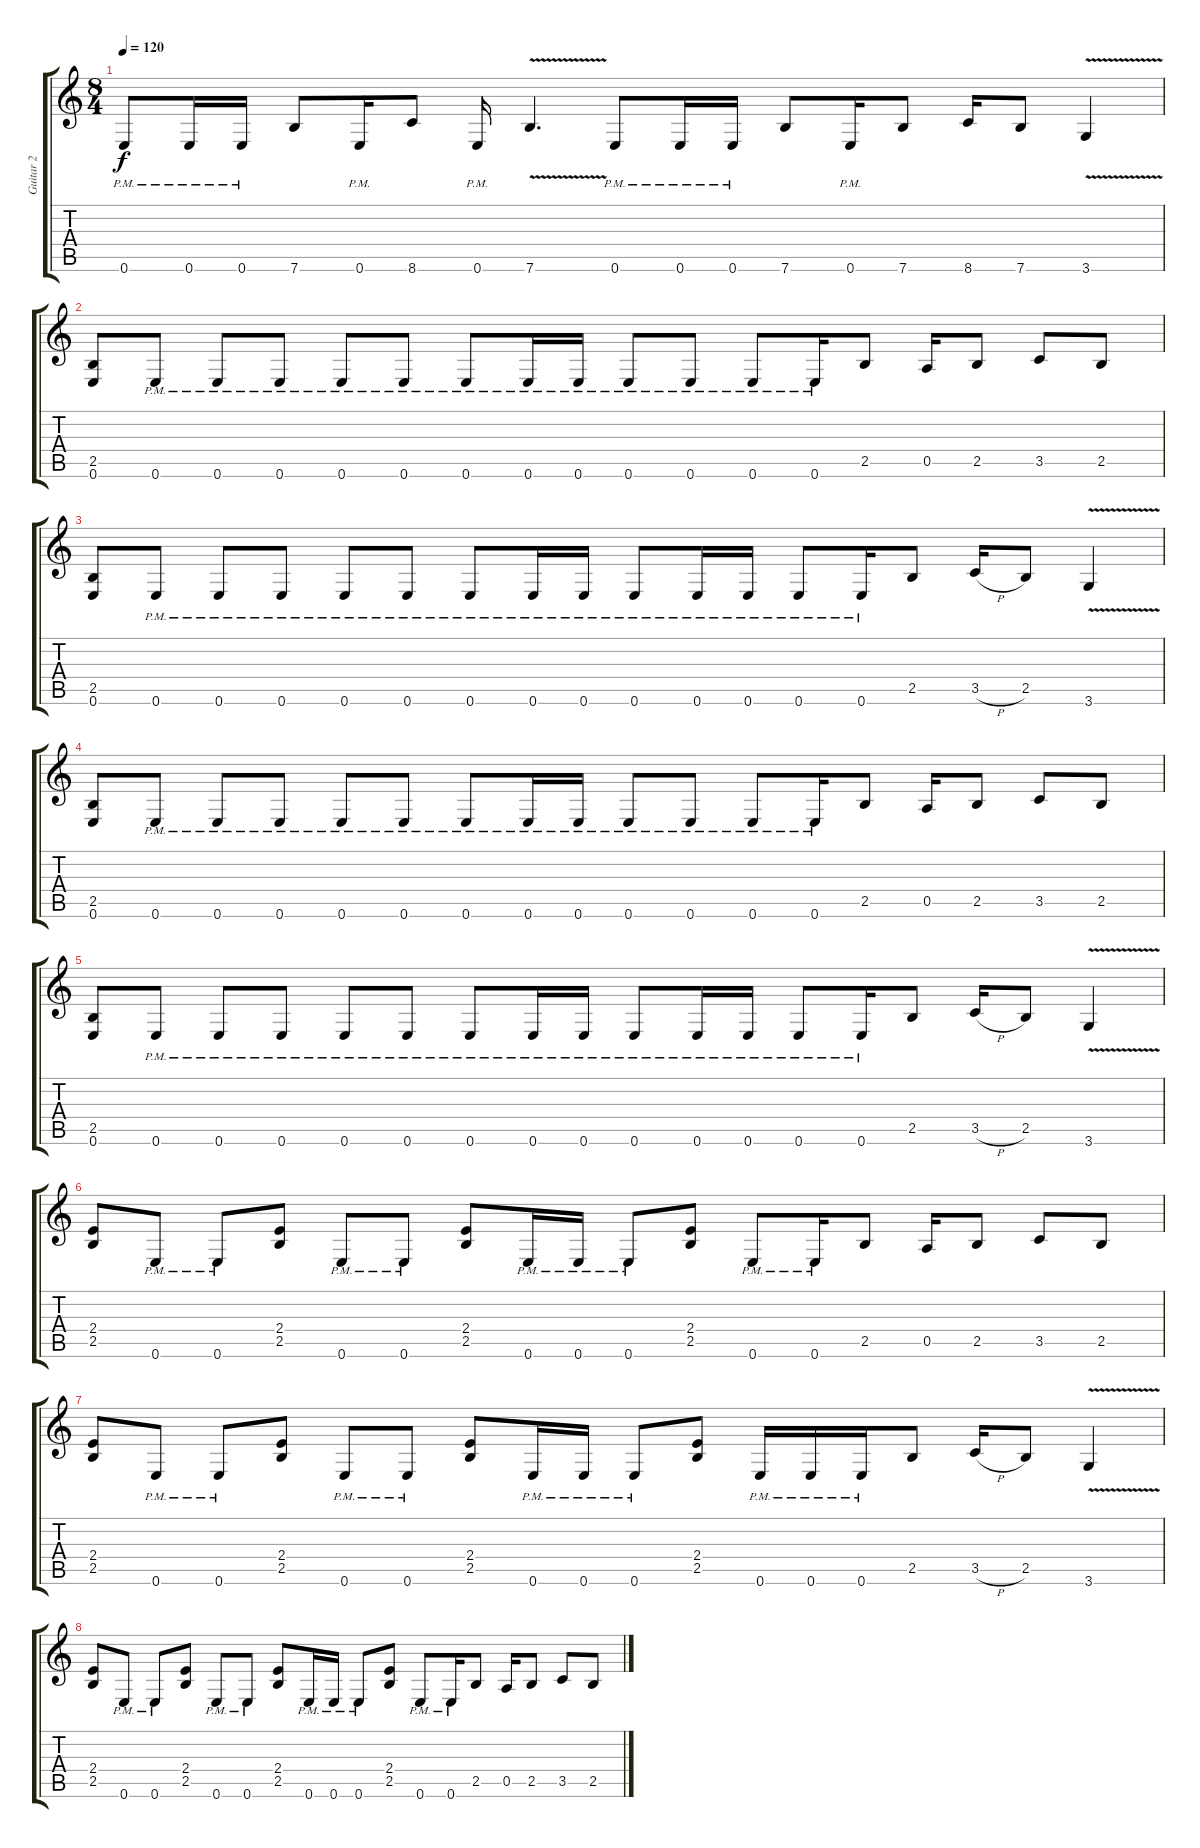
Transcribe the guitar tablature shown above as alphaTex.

\track ("Guitar 2" "Guitar 2") {instrument overdrivenguitar}
\staff {score tabs}
\tuning (E4 B3 G3 D3 A2 E2) {hide}
\ts (8 4)
\tempo 120
\clef g2
\ks c
0.6{pm}.8{dy f} 0.6{pm}.16 0.6{pm}.16 7.6.8 0.6{pm}.16 8.6.8 0.6{pm}.16 7.6{v}.4{d} 0.6{pm}.8 0.6{pm}.16 0.6{pm}.16 7.6.8 0.6{pm}.16 7.6.8 8.6.16 7.6.8 3.6{v}.4 |
(2.5 0.6).8 0.6{pm}.8 0.6{pm}.8 0.6{pm}.8 0.6{pm}.8 0.6{pm}.8 0.6{pm}.8 0.6{pm}.16 0.6{pm}.16 0.6{pm}.8 0.6{pm}.8 0.6{pm}.8 0.6{pm}.16 2.5.8 0.5.16 2.5.8 3.5.8 2.5.8 |
(2.5 0.6).8 0.6{pm}.8 0.6{pm}.8 0.6{pm}.8 0.6{pm}.8 0.6{pm}.8 0.6{pm}.8 0.6{pm}.16 0.6{pm}.16 0.6{pm}.8 0.6{pm}.16 0.6{pm}.16 0.6{pm}.8 0.6{pm}.16 2.5.8 3.5{h}.16 2.5.8 3.6{v}.4 |
(2.5 0.6).8 0.6{pm}.8 0.6{pm}.8 0.6{pm}.8 0.6{pm}.8 0.6{pm}.8 0.6{pm}.8 0.6{pm}.16 0.6{pm}.16 0.6{pm}.8 0.6{pm}.8 0.6{pm}.8 0.6{pm}.16 2.5.8 0.5.16 2.5.8 3.5.8 2.5.8 |
(2.5 0.6).8 0.6{pm}.8 0.6{pm}.8 0.6{pm}.8 0.6{pm}.8 0.6{pm}.8 0.6{pm}.8 0.6{pm}.16 0.6{pm}.16 0.6{pm}.8 0.6{pm}.16 0.6{pm}.16 0.6{pm}.8 0.6{pm}.16 2.5.8 3.5{h}.16 2.5.8 3.6{v}.4 |
(2.4 2.5).8 0.6{pm}.8 0.6{pm}.8 (2.4 2.5).8 0.6{pm}.8 0.6{pm}.8 (2.4 2.5).8 0.6{pm}.16 0.6{pm}.16 0.6{pm}.8 (2.4 2.5).8 0.6{pm}.8 0.6{pm}.16 2.5.8 0.5.16 2.5.8 3.5.8 2.5.8 |
(2.4 2.5).8 0.6{pm}.8 0.6{pm}.8 (2.4 2.5).8 0.6{pm}.8 0.6{pm}.8 (2.4 2.5).8 0.6{pm}.16 0.6{pm}.16 0.6{pm}.8 (2.4 2.5).8 0.6{pm}.16 0.6{pm}.16 0.6{pm}.16 2.5.8 3.5{h}.16 2.5.8 3.6{v}.4 |
(2.4 2.5).8 0.6{pm}.8 0.6{pm}.8 (2.4 2.5).8 0.6{pm}.8 0.6{pm}.8 (2.4 2.5).8 0.6{pm}.16 0.6{pm}.16 0.6{pm}.8 (2.4 2.5).8 0.6{pm}.8 0.6{pm}.16 2.5.8 0.5.16 2.5.8 3.5.8 2.5.8
